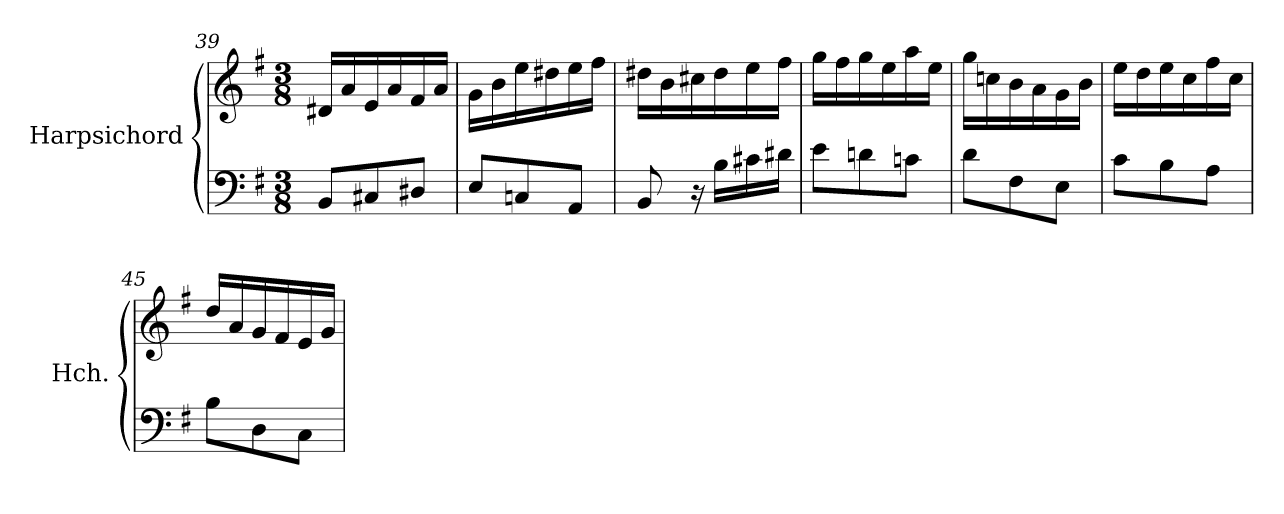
**kern	**kern
*part1	*part1
*staff2	*staff1
*I"Harpsichord	*
*I'Hch.	*
*clefF4	*clefG2
*k[f#]	*k[f#]
*M3/8	*M3/8
=39	=39
8BB/L	16d#X/LL
.	16a/
8C#X/	16e/
.	16a/
8D#X/J	16f#/
.	16a/JJ
=40	=40
8E/L	16g\LL
.	16b\
8Cn/	16ee\
.	16dd#X\
8AA/J	16ee\
.	16ff#\JJ
!!LO:LB:g=z
=41	=41
8BB/	16dd#X\LL
.	16b\
16r	16cc#X\
16B\LL	16dd#\
16c#X\	16ee\
16d#X\JJ	16ff#\JJ
=42	=42
8e\L	16gg\LL
.	16ff#\
8dn\	16gg\
.	16ee\
8cn\J	16aa\
.	16ee\JJ
!!LO:LB:g=z
=43	=43
8d\L	16gg\LL
.	16ccn\
8F#\	16b\
.	16a\
8E\J	16g\
.	16b\JJ
=44	=44
8c\L	16ee\LL
.	16dd\
8B\	16ee\
.	16cc\
8A\J	16ff#\
.	16cc\JJ
=45	=45
8B\L	16dd/LL
.	16a/
8D\	16g/
.	16f#/
8C\J	16e/
.	16g/JJ
=	=
*-	*-
